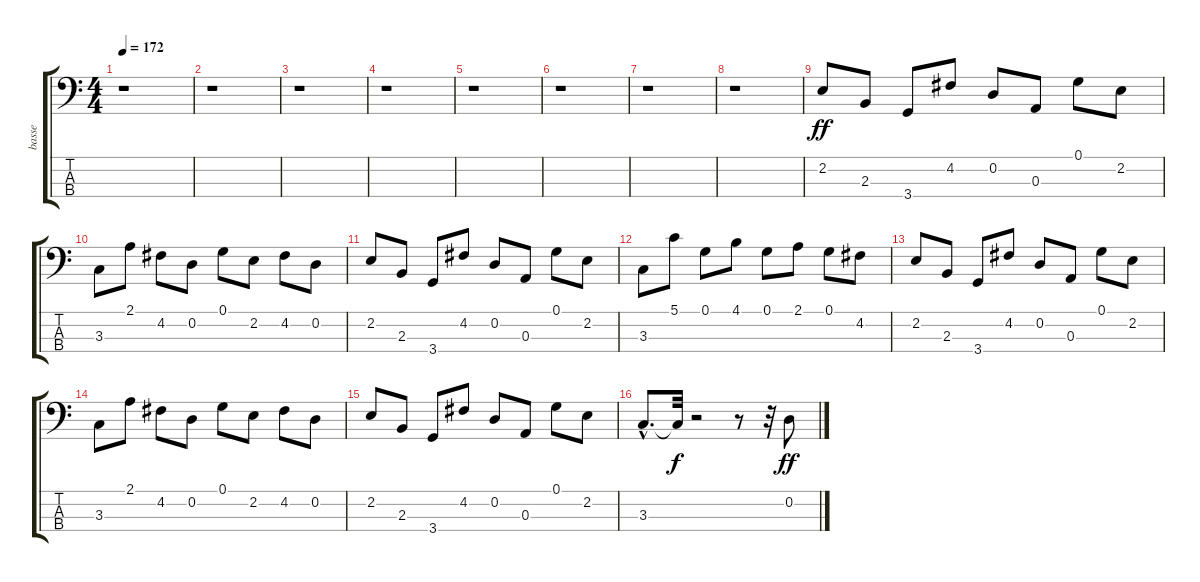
\track ("basse" "basse") {instrument electricbassfinger}
\staff {score tabs}
\tuning (G2 D2 A1 E1) {hide}
\ts (4 4)
\tempo 172
\clef f4
\ks c
r.1{dy ff instrument electricbassfinger} |
r.1 |
r.1 |
r.1 |
r.1 |
r.1 |
r.1 |
r.1 |
2.2.8 2.3.8 3.4.8 4.2.8 0.2.8 0.3.8 0.1.8 2.2.8 |
3.3.8 2.1.8 4.2.8 0.2.8 0.1.8 2.2.8 4.2.8 0.2.8 |
2.2.8 2.3.8 3.4.8 4.2.8 0.2.8 0.3.8 0.1.8 2.2.8 |
3.3.8 5.1.8 0.1.8 4.1.8 0.1.8 2.1.8 0.1.8 4.2.8 |
2.2.8 2.3.8 3.4.8 4.2.8 0.2.8 0.3.8 0.1.8 2.2.8 |
3.3.8 2.1.8 4.2.8 0.2.8 0.1.8 2.2.8 4.2.8 0.2.8 |
2.2.8 2.3.8 3.4.8 4.2.8 0.2.8 0.3.8 0.1.8 2.2.8 |
3.3{hac}.8{d} 3.3{t}.32{dy f} r.2 r.8 r.32 0.2.8{dy ff}
